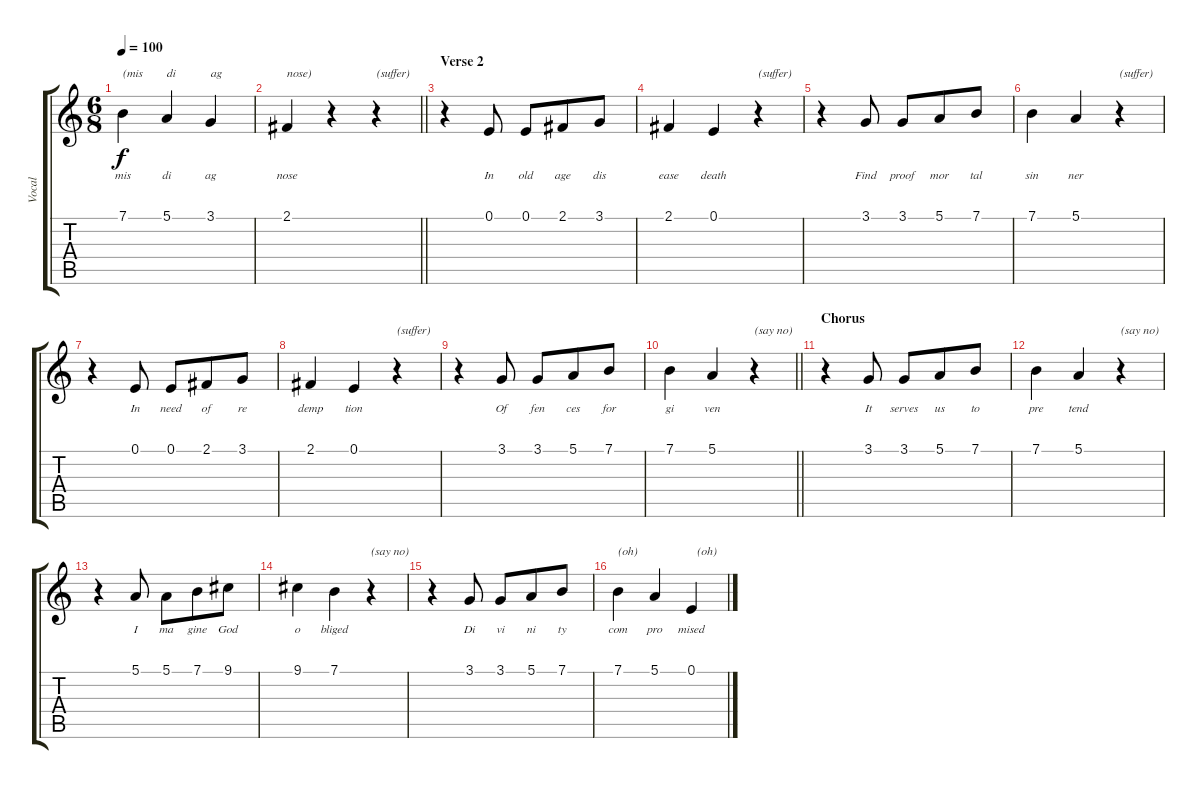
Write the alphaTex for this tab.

\track ("Vocal" "Vocal") {instrument acousticgrandpiano}
\staff {score tabs}
\tuning (E4 B3 G3 D3 A2 E2) {hide}
\ts (6 8)
\tempo 100
\clef g2
\ks c
7.1.4{txt "(mis" lyrics (0 "mis") lyrics (1 "") lyrics (2 "") lyrics (3 "") lyrics (4 "") dy f} 5.1.4{txt "di" lyrics (0 "di") lyrics (1 "") lyrics (2 "") lyrics (3 "") lyrics (4 "")} 3.1.4{txt "ag" lyrics (0 "ag") lyrics (1 "") lyrics (2 "") lyrics (3 "") lyrics (4 "")} |
\barLineRight lightlight
2.1.4{txt "nose)" lyrics (0 "nose") lyrics (1 "") lyrics (2 "") lyrics (3 "") lyrics (4 "")} r.4 r.4{txt "(suffer)"} |
\section ("" "Verse 2")
r.4 0.1.8{lyrics (0 "In") lyrics (1 "") lyrics (2 "") lyrics (3 "") lyrics (4 "")} 0.1.8{lyrics (0 "old") lyrics (1 "") lyrics (2 "") lyrics (3 "") lyrics (4 "")} 2.1.8{lyrics (0 "age") lyrics (1 "") lyrics (2 "") lyrics (3 "") lyrics (4 "")} 3.1.8{lyrics (0 "dis") lyrics (1 "") lyrics (2 "") lyrics (3 "") lyrics (4 "")} |
2.1.4{lyrics (0 "ease") lyrics (1 "") lyrics (2 "") lyrics (3 "") lyrics (4 "")} 0.1.4{lyrics (0 "death") lyrics (1 "") lyrics (2 "") lyrics (3 "") lyrics (4 "")} r.4{txt "(suffer)"} |
r.4 3.1.8{lyrics (0 "Find") lyrics (1 "") lyrics (2 "") lyrics (3 "") lyrics (4 "")} 3.1.8{lyrics (0 "proof") lyrics (1 "") lyrics (2 "") lyrics (3 "") lyrics (4 "")} 5.1.8{lyrics (0 "mor") lyrics (1 "") lyrics (2 "") lyrics (3 "") lyrics (4 "")} 7.1.8{lyrics (0 "tal") lyrics (1 "") lyrics (2 "") lyrics (3 "") lyrics (4 "")} |
7.1.4{lyrics (0 "sin") lyrics (1 "") lyrics (2 "") lyrics (3 "") lyrics (4 "")} 5.1.4{lyrics (0 "ner") lyrics (1 "") lyrics (2 "") lyrics (3 "") lyrics (4 "")} r.4{txt "(suffer)"} |
r.4 0.1.8{lyrics (0 "In") lyrics (1 "") lyrics (2 "") lyrics (3 "") lyrics (4 "")} 0.1.8{lyrics (0 "need") lyrics (1 "") lyrics (2 "") lyrics (3 "") lyrics (4 "")} 2.1.8{lyrics (0 "of") lyrics (1 "") lyrics (2 "") lyrics (3 "") lyrics (4 "")} 3.1.8{lyrics (0 "re") lyrics (1 "") lyrics (2 "") lyrics (3 "") lyrics (4 "")} |
2.1.4{lyrics (0 "demp") lyrics (1 "") lyrics (2 "") lyrics (3 "") lyrics (4 "")} 0.1.4{lyrics (0 "tion") lyrics (1 "") lyrics (2 "") lyrics (3 "") lyrics (4 "")} r.4{txt "(suffer)"} |
r.4 3.1.8{lyrics (0 "Of") lyrics (1 "") lyrics (2 "") lyrics (3 "") lyrics (4 "")} 3.1.8{lyrics (0 "fen") lyrics (1 "") lyrics (2 "") lyrics (3 "") lyrics (4 "")} 5.1.8{lyrics (0 "ces") lyrics (1 "") lyrics (2 "") lyrics (3 "") lyrics (4 "")} 7.1.8{lyrics (0 "for") lyrics (1 "") lyrics (2 "") lyrics (3 "") lyrics (4 "")} |
\barLineRight lightlight
7.1.4{lyrics (0 "gi") lyrics (1 "") lyrics (2 "") lyrics (3 "") lyrics (4 "")} 5.1.4{lyrics (0 "ven") lyrics (1 "") lyrics (2 "") lyrics (3 "") lyrics (4 "")} r.4{txt "(say no)"} |
\section ("" "Chorus")
r.4 3.1.8{lyrics (0 "It") lyrics (1 "") lyrics (2 "") lyrics (3 "") lyrics (4 "")} 3.1.8{lyrics (0 "serves") lyrics (1 "") lyrics (2 "") lyrics (3 "") lyrics (4 "")} 5.1.8{lyrics (0 "us") lyrics (1 "") lyrics (2 "") lyrics (3 "") lyrics (4 "")} 7.1.8{lyrics (0 "to") lyrics (1 "") lyrics (2 "") lyrics (3 "") lyrics (4 "")} |
7.1.4{lyrics (0 "pre") lyrics (1 "") lyrics (2 "") lyrics (3 "") lyrics (4 "")} 5.1.4{lyrics (0 "tend") lyrics (1 "") lyrics (2 "") lyrics (3 "") lyrics (4 "")} r.4{txt "(say no)"} |
r.4 5.1.8{lyrics (0 "I") lyrics (1 "") lyrics (2 "") lyrics (3 "") lyrics (4 "")} 5.1.8{lyrics (0 "ma") lyrics (1 "") lyrics (2 "") lyrics (3 "") lyrics (4 "")} 7.1.8{lyrics (0 "gine") lyrics (1 "") lyrics (2 "") lyrics (3 "") lyrics (4 "")} 9.1.8{lyrics (0 "God") lyrics (1 "") lyrics (2 "") lyrics (3 "") lyrics (4 "")} |
9.1.4{lyrics (0 "o") lyrics (1 "") lyrics (2 "") lyrics (3 "") lyrics (4 "")} 7.1.4{lyrics (0 "bliged") lyrics (1 "") lyrics (2 "") lyrics (3 "") lyrics (4 "")} r.4{txt "(say no)"} |
r.4 3.1.8{lyrics (0 "Di") lyrics (1 "") lyrics (2 "") lyrics (3 "") lyrics (4 "")} 3.1.8{lyrics (0 "vi") lyrics (1 "") lyrics (2 "") lyrics (3 "") lyrics (4 "")} 5.1.8{lyrics (0 "ni") lyrics (1 "") lyrics (2 "") lyrics (3 "") lyrics (4 "")} 7.1.8{lyrics (0 "ty") lyrics (1 "") lyrics (2 "") lyrics (3 "") lyrics (4 "")} |
7.1.4{txt "(oh)" lyrics (0 "com") lyrics (1 "") lyrics (2 "") lyrics (3 "") lyrics (4 "")} 5.1.4{lyrics (0 "pro") lyrics (1 "") lyrics (2 "") lyrics (3 "") lyrics (4 "")} 0.1.4{txt "  (oh)" lyrics (0 "mised") lyrics (1 "") lyrics (2 "") lyrics (3 "") lyrics (4 "")}
